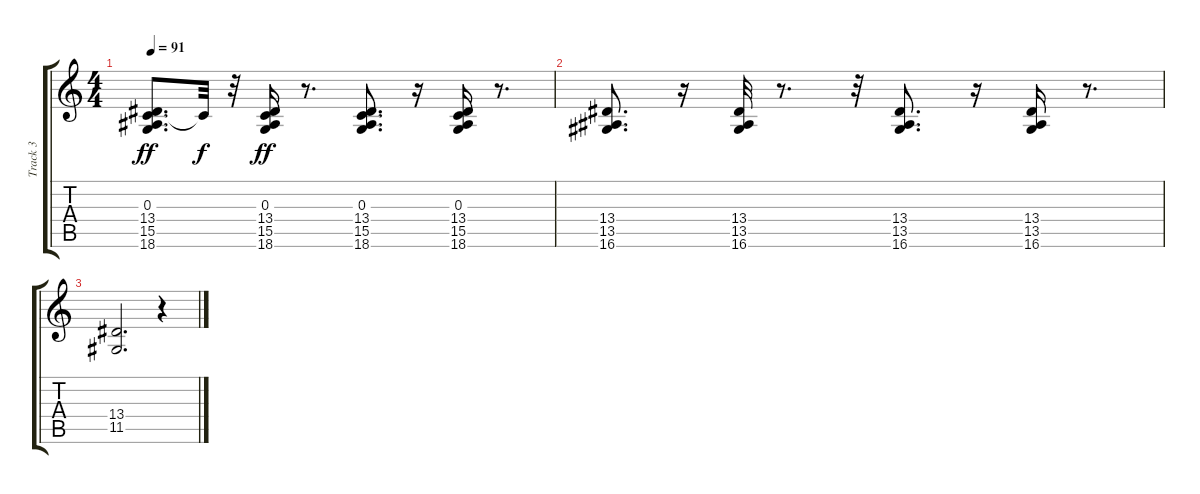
\track ("Track 3" "Track 3") {instrument electricpiano2}
\staff {score tabs}
\tuning (E4 B3 G3 D3 A2 E2) {hide}
\ts (4 4)
\tempo 91
\clef g2
\ks c
(0.3 13.4 15.5 18.6).8{d dy ff} 15.5{t}.32{dy f} r.32 (0.3 13.4 15.5 18.6).16{dy ff} r.8{d} (0.3 13.4 15.5 18.6).8{d} r.16 (0.3 13.4 15.5 18.6).16 r.8{d} |
(13.4 13.5 16.6).8{d} r.16 (13.4 13.5 16.6).32 r.8{d} r.32 (13.4 13.5 16.6).8{d} r.16 (13.4 13.5 16.6).16 r.8{d} |
(13.4 11.5).2{d} r.4
